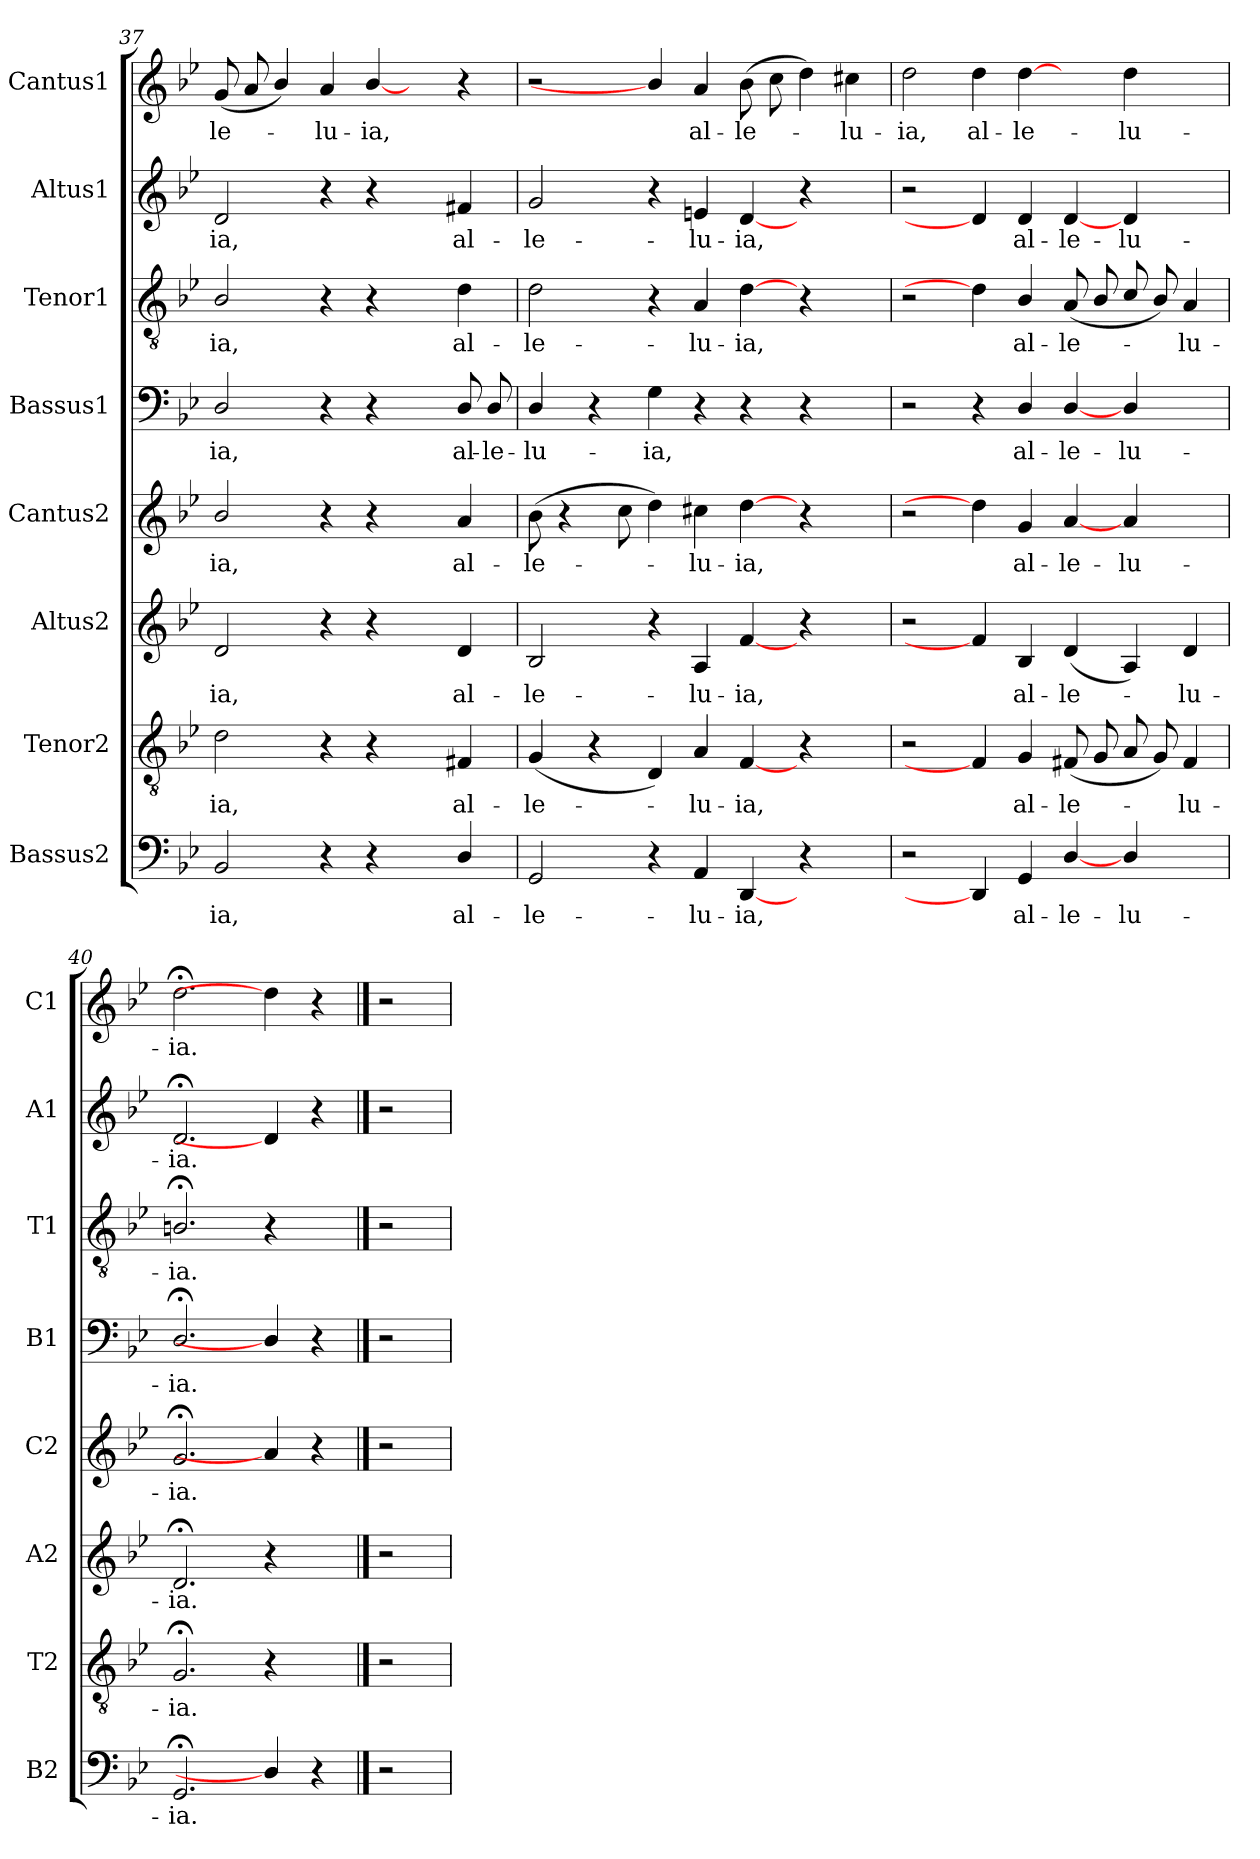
**kern	**text	**kern	**text	**kern	**text	**kern	**text	**kern	**text	**kern	**text	**kern	**text	**kern	**text
*part8	*part8	*part7	*part7	*part6	*part6	*part5	*part5	*part4	*part4	*part3	*part3	*part2	*part2	*part1	*part1
*staff8	*staff8	*staff7	*staff7	*staff6	*staff6	*staff5	*staff5	*staff4	*staff4	*staff3	*staff3	*staff2	*staff2	*staff1	*staff1
*I"Bassus2	*	*I"Tenor2	*	*I"Altus2	*	*I"Cantus2	*	*I"Bassus1	*	*I"Tenor1	*	*I"Altus1	*	*I"Cantus1	*
*I'B2	*	*I'T2	*	*I'A2	*	*I'C2	*	*I'B1	*	*I'T1	*	*I'A1	*	*I'C1	*
*clefF4	*	*clefGv2	*	*clefG2	*	*clefG2	*	*clefF4	*	*clefGv2	*	*clefG2	*	*clefG2	*
*	*	*ITrd7c12	*	*	*	*	*	*	*	*ITrd7c12	*	*	*	*	*
*k[b-e-]	*	*k[b-e-]	*	*k[b-e-]	*	*k[b-e-]	*	*k[b-e-]	*	*k[b-e-]	*	*k[b-e-]	*	*k[b-e-]	*
*B-:	*	*B-:	*	*B-:	*	*B-:	*	*B-:	*	*B-:	*	*B-:	*	*B-:	*
=37	=37	=37	=37	=37	=37	=37	=37	=37	=37	=37	=37	=37	=37	=37	=37
!	!LO:LY:b	!	!LO:LY:b	!	!LO:LY:b	!	!LO:LY:b	!	!LO:LY:b	!	!LO:LY:b	!	!LO:LY:b	!	!LO:LY:b
2BB-/	-ia,	2D\	-ia,	2d/	-ia,	2b-/	-ia,	2D/	-ia,	2BB-/	-ia,	2d/	-ia,	(<8g/	-le-
.	.	.	.	.	.	.	.	.	.	.	.	.	.	8a/	.
.	.	.	.	.	.	.	.	.	.	.	.	.	.	4b-/)	.
!	!	!	!	!	!	!	!	!	!	!	!	!	!	!	!LO:LY:b
4r	.	4r	.	4r	.	4r	.	4r	.	4r	.	4r	.	4a/	-lu-
!	!	!	!	!	!	!	!	!	!	!	!	!	!	!	!LO:LY:b
4r	.	4r	.	4r	.	4r	.	4r	.	4r	.	4r	.	[4b-/	-ia,
4ryy	.	4ryy	.	4ryy	.	4ryy	.	4ryy	.	4ryy	.	4ryy	.	4ryy	.
!	!LO:LY:b	!	!LO:LY:b	!	!LO:LY:b	!	!LO:LY:b	!	!LO:LY:b	!	!LO:LY:b	!	!LO:LY:b	!	!
4D/	al-	4FF#X/	al-	4d/	al-	4a/	al-	8D/	al-	4D\	al-	4f#X/	al-	4r	.
!	!	!	!	!	!	!	!	!	!LO:LY:b	!	!	!	!	!	!
.	.	.	.	.	.	.	.	8D/	-le-	.	.	.	.	.	.
=38	=38	=38	=38	=38	=38	=38	=38	=38	=38	=38	=38	=38	=38	=38	=38
!	!LO:LY:b	!	!LO:LY:b	!	!LO:LY:b	!	!LO:LY:b	!	!LO:LY:b	!	!LO:LY:b	!	!LO:LY:b	!	!
2GG/	-le-	(<4GG/	-le-	2B-/	-le-	(>8b-\	-le-	4D/	-lu-	2D\	-le-	2g/	-le-	2r	.
.	.	.	.	.	.	4r	.	.	.	.	.	.	.	.	.
.	.	4r	.	.	.	.	.	4r	.	.	.	.	.	.	.
.	.	.	.	.	.	8cc\	.	.	.	.	.	.	.	.	.
!	!	!	!	!	!	!	!	!	!LO:LY:b	!	!	!	!	!	!
4r	.	4DD/)	.	4r	.	4dd\)	.	4G\	-ia,	4r	.	4r	.	4b-/]	.
!	!LO:LY:b	!	!LO:LY:b	!	!LO:LY:b	!	!LO:LY:b	!	!	!	!LO:LY:b	!	!LO:LY:b	!	!LO:LY:b
4AA/	-lu-	4AA/	-lu-	4A/	-lu-	4cc#X\	-lu-	4r	.	4AA/	-lu-	4en/	-lu-	4a/	al-
!	!LO:LY:b	!	!LO:LY:b	!	!LO:LY:b	!	!LO:LY:b	!	!	!	!LO:LY:b	!	!LO:LY:b	!	!LO:LY:b
[4DD/	-ia,	[4FF/	-ia,	[4f/	-ia,	[4dd\	-ia,	4r	.	[4D\	-ia,	[4d/	-ia,	(>8b-\	-le-
.	.	.	.	.	.	.	.	.	.	.	.	.	.	8cc\	.
4r	.	4r	.	4r	.	4r	.	4r	.	4r	.	4r	.	4dd\)	.
!	!	!	!	!	!	!	!	!	!	!	!	!	!	!	!LO:LY:b
4ryy	.	4ryy	.	4ryy	.	4ryy	.	4ryy	.	4ryy	.	4ryy	.	4cc#X\	-lu-
=39	=39	=39	=39	=39	=39	=39	=39	=39	=39	=39	=39	=39	=39	=39	=39
!	!	!	!	!	!	!	!	!	!	!	!	!	!	!	!LO:LY:b
2r	.	2r	.	2r	.	2r	.	2r	.	2r	.	2r	.	2dd\	-ia,
!	!	!	!	!	!	!	!	!	!	!	!	!	!	!	!LO:LY:b
4DD/]	.	4FF/]	.	4f/]	.	4dd\]	.	4r	.	4D\]	.	4d/]	.	4dd\	al-
!	!LO:LY:b	!	!LO:LY:b	!	!LO:LY:b	!	!LO:LY:b	!	!LO:LY:b	!	!LO:LY:b	!	!LO:LY:b	!	!LO:LY:b
4GG/	al-	4GG/	al-	4B-/	al-	4g/	-al-	4D/	al-	4BB-/	al-	4d/	al-	[4dd\	-le-
!	!LO:LY:b	!	!LO:LY:b	!	!LO:LY:b	!	!LO:LY:b	!	!LO:LY:b	!	!LO:LY:b	!	!LO:LY:b	!	!
[4D/	-le-	(<8FF#X/	-le-	(<4d/	-le-	[4a/	-le-	[4D/	-le-	(<8AA/	-le-	[4d/	-le-	4ryy	.
.	.	8GG/	.	.	.	.	.	.	.	8BB-/	.	.	.	.	.
!	!LO:LY:b	!	!	!	!	!	!LO:LY:b	!	!LO:LY:b	!	!	!	!LO:LY:b	!	!LO:LY:b
4D/	-lu-	8AA/	.	4A/)	.	4a/	-lu-	4D/	-lu-	8C/	.	4d/	-lu-	4dd\	-lu-
.	.	8GG/)	.	.	.	.	.	.	.	8BB-/)	.	.	.	.	.
!	!	!	!LO:LY:b	!	!LO:LY:b	!	!	!	!	!	!LO:LY:b	!	!	!	!
4ryy	.	4FF#/	-lu-	4d/	-lu-	4ryy	.	4ryy	.	4AA/	-lu-	4ryy	.	4ryy	.
=40	=40	=40	=40	=40	=40	=40	=40	=40	=40	=40	=40	=40	=40	=40	=40
!	!LO:LY:b	!	!LO:LY:b	!	!LO:LY:b	!	!LO:LY:b	!	!LO:LY:b	!	!LO:LY:b	!	!LO:LY:b	!	!LO:LY:b
2.GG;</	-ia.	2.GG;</	-ia.	2.d;</	-ia.	2.g;</	ia.	2.D;</	-ia.	2.BBn;</	-ia.	2.d;</	-ia.	2.dd;<\	-ia.
4D/]	.	4r	.	4r	.	4a/]	.	4D/]	.	4r	.	4d/]	.	4dd\]	.
4r	.	4ryy	.	4ryy	.	4r	.	4r	.	4ryy	.	4r	.	4r	.
==41	==41	==41	==41	==41	==41	==41	==41	==41	==41	==41	==41	==41	==41	==41	==41
2r	.	2r	.	2r	.	2r	.	2r	.	2r	.	2r	.	2r	.
=	=	=	=	=	=	=	=	=	=	=	=	=	=	=	=
*-	*-	*-	*-	*-	*-	*-	*-	*-	*-	*-	*-	*-	*-	*-	*-
